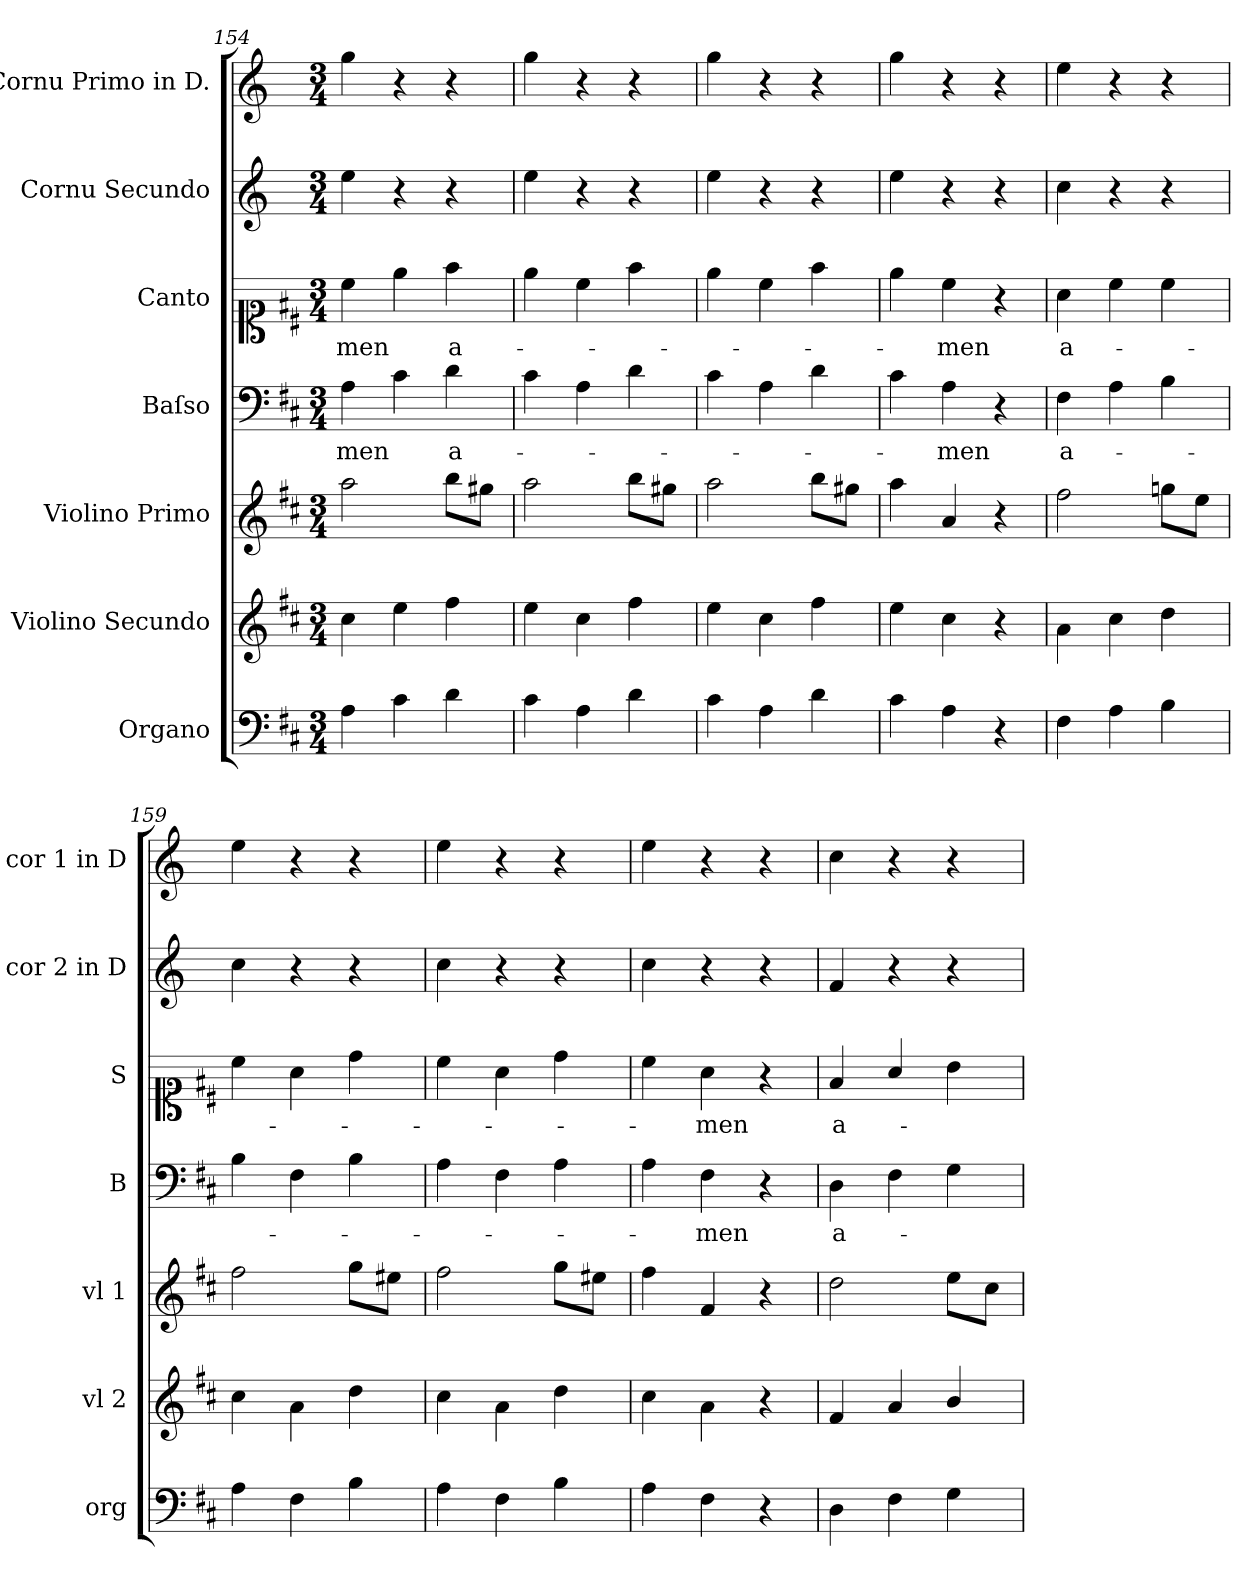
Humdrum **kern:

**kern	**kern	**kern	**kern	**text	**kern	**text	**kern	**kern
*part7	*part6	*part5	*part4	*part4	*part3	*part3	*part2	*part1
*staff7	*staff6	*staff5	*staff4	*staff4	*staff3	*staff3	*staff2	*staff1
*I"Organo	*I"Violino Secundo	*I"Violino Primo	*I"Baſso	*	*I"Canto	*	*I"Cornu Secundo	*I"Cornu Primo in D.
*I'org	*I'vl 2	*I'vl 1	*I'B	*	*I'S	*	*I'cor 2 in D	*I'cor 1 in D
*clefF4	*clefG2	*clefG2	*clefF4	*	*clefC1	*	*clefG2	*clefG2
*	*	*	*	*	*	*	*ITrd6c10	*ITrd6c10
*k[f#c#]	*k[f#c#]	*k[f#c#]	*k[f#c#]	*	*k[f#c#]	*	*k[f#c#]	*k[f#c#]
*M3/4	*M3/4	*M3/4	*M3/4	*	*M3/4	*	*M3/4	*M3/4
=154	=154	=154	=154	=154	=154	=154	=154	=154
4A\	4cc#\	2aa\	4A\	-men	4cc#\	-men	4f#\	4a\
4c#\	4ee\	.	4c#\	.	4ee\	.	4r	4r
4d\	4ff#\	8bb\L	4d\	a-	4ff#\	a-	4r	4r
.	.	8gg#X\J	.	.	.	.	.	.
=155	=155	=155	=155	=155	=155	=155	=155	=155
4c#\	4ee\	2aa\	4c#\	.	4ee\	.	4f#\	4a\
4A\	4cc#\	.	4A\	.	4cc#\	.	4r	4r
4d\	4ff#\	8bb\L	4d\	.	4ff#\	.	4r	4r
.	.	8gg#X\J	.	.	.	.	.	.
=156	=156	=156	=156	=156	=156	=156	=156	=156
4c#\	4ee\	2aa\	4c#\	.	4ee\	.	4f#\	4a\
4A\	4cc#\	.	4A\	.	4cc#\	.	4r	4r
4d\	4ff#\	8bb\L	4d\	.	4ff#\	.	4r	4r
.	.	8gg#X\J	.	.	.	.	.	.
=157	=157	=157	=157	=157	=157	=157	=157	=157
4c#\	4ee\	4aa\	4c#\	.	4ee\	.	4f#\	4a\
4A\	4cc#\	4a/	4A\	-men	4cc#\	-men	4r	4r
4r	4r	4r	4r	.	4r	.	4r	4r
=158	=158	=158	=158	=158	=158	=158	=158	=158
4F#\	4a\	2ff#\	4F#\	a-	4a\	a-	4d\	4f#\
4A\	4cc#\	.	4A\	.	4cc#\	.	4r	4r
4B\	4dd\	8ggn\L	4B\	.	4cc#\	.	4r	4r
.	.	8ee\J	.	.	.	.	.	.
=159	=159	=159	=159	=159	=159	=159	=159	=159
4A\	4cc#\	2ff#\	4B\	.	4cc#\	.	4d\	4f#\
4F#\	4a\	.	4F#\	.	4a\	.	4r	4r
4B\	4dd\	8gg\L	4B\	.	4dd\	.	4r	4r
.	.	8ee#X\J	.	.	.	.	.	.
=160	=160	=160	=160	=160	=160	=160	=160	=160
4A\	4cc#\	2ff#\	4A\	.	4cc#\	.	4d\	4f#\
4F#\	4a\	.	4F#\	.	4a\	.	4r	4r
4B\	4dd\	8gg\L	4A\	.	4dd\	.	4r	4r
.	.	8ee#X\J	.	.	.	.	.	.
=161	=161	=161	=161	=161	=161	=161	=161	=161
4A\	4cc#\	4ff#\	4A\	.	4cc#\	.	4d\	4f#\
4F#\	4a\	4f#/	4F#\	-men	4a\	-men	4r	4r
4r	4r	4r	4r	.	4r	.	4r	4r
=162	=162	=162	=162	=162	=162	=162	=162	=162
4D\	4f#/	2dd\	4D\	a-	4f#/	a-	4G/	4d\
4F#\	4a/	.	4F#\	.	4a/	.	4r	4r
4G\	4b/	8ee\L	4G\	.	4b\	.	4r	4r
.	.	8cc#\J	.	.	.	.	.	.
=	=	=	=	=	=	=	=	=
*-	*-	*-	*-	*-	*-	*-	*-	*-
